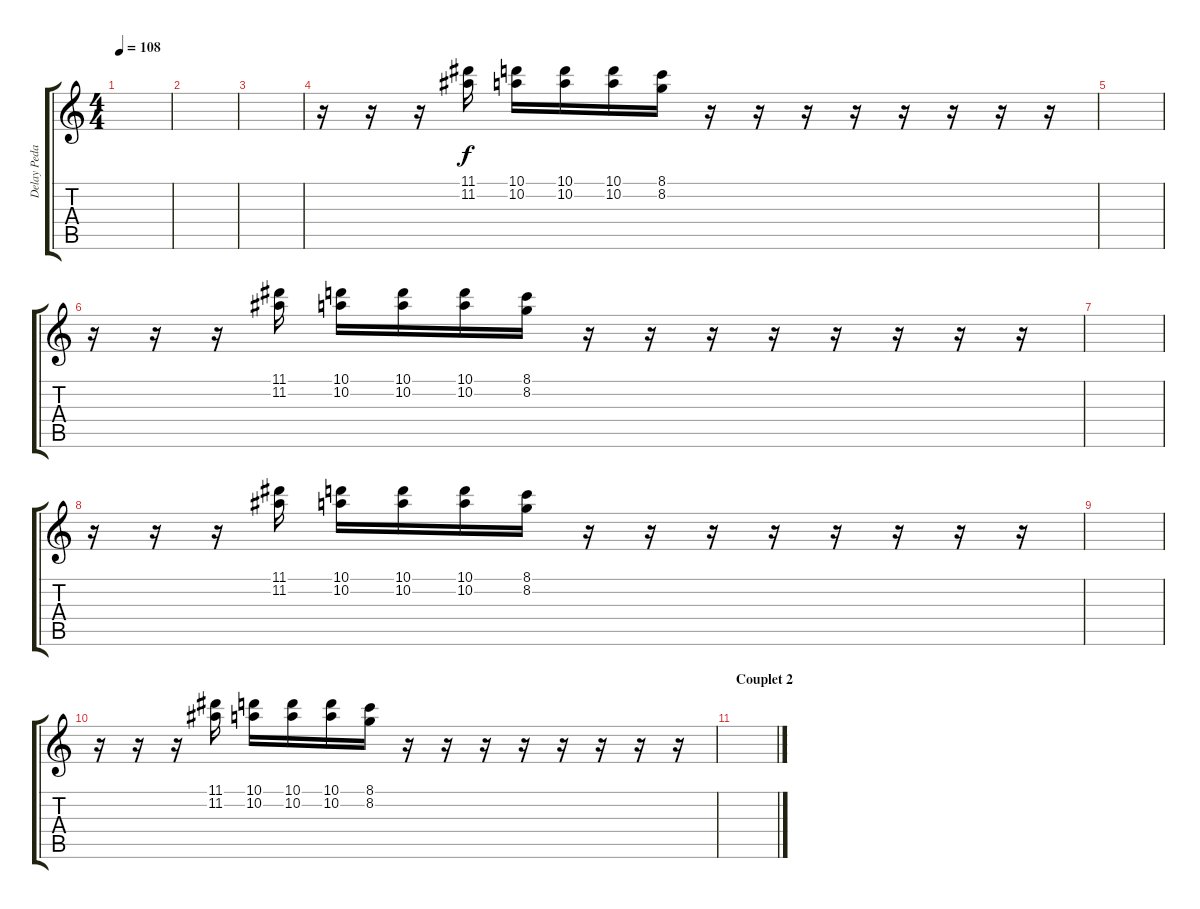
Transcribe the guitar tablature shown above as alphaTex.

\track ("Delay Pedal" "Delay Peda") {instrument acousticguitarsteel}
\staff {score tabs}
\tuning (E4 B3 G3 D3 A2 E2) {hide}
\ts (4 4)
\tempo 108
\clef g2
\ks c
|
|
|
r.16 r.16 r.16 (11.1 11.2).16 (10.1 10.2).16 (10.1 10.2).16 (10.1 10.2).16 (8.1 8.2).16 r.16 r.16 r.16 r.16 r.16 r.16 r.16 r.16 |
|
r.16 r.16 r.16 (11.1 11.2).16 (10.1 10.2).16 (10.1 10.2).16 (10.1 10.2).16 (8.1 8.2).16 r.16 r.16 r.16 r.16 r.16 r.16 r.16 r.16 |
|
r.16 r.16 r.16 (11.1 11.2).16 (10.1 10.2).16 (10.1 10.2).16 (10.1 10.2).16 (8.1 8.2).16 r.16 r.16 r.16 r.16 r.16 r.16 r.16 r.16 |
|
r.16 r.16 r.16 (11.1 11.2).16 (10.1 10.2).16 (10.1 10.2).16 (10.1 10.2).16 (8.1 8.2).16 r.16 r.16 r.16 r.16 r.16 r.16 r.16 r.16 |
\section ("" "Couplet 2")
